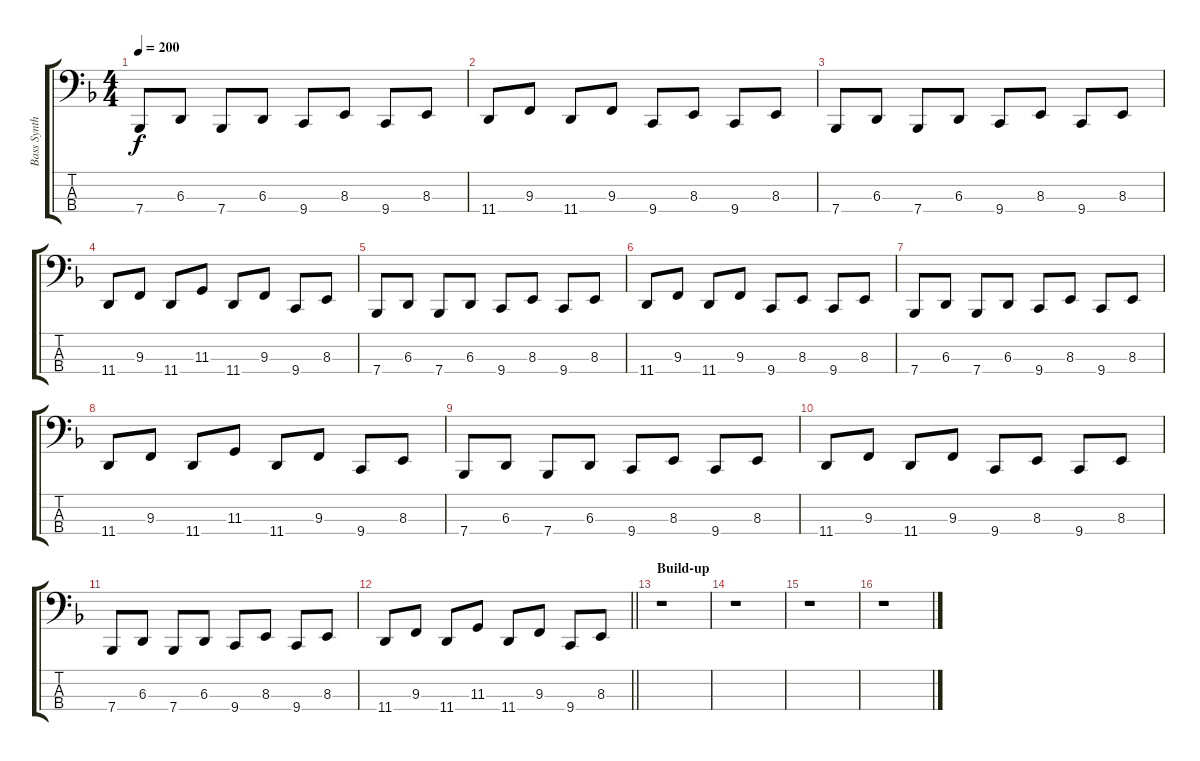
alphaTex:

\track ("Bass Synth" "Bass Synth") {instrument lead8bassandlead}
\staff {score tabs}
\tuning (Gb2 Db2 Ab1 Eb1) {hide}
\ts (4 4)
\tempo 200
\clef f4
\ks dminor
7.4.8{dy f} 6.3.8 7.4.8 6.3.8 9.4.8 8.3.8 9.4.8 8.3.8 |
11.4.8 9.3.8 11.4.8 9.3.8 9.4.8 8.3.8 9.4.8 8.3.8 |
7.4.8 6.3.8 7.4.8 6.3.8 9.4.8 8.3.8 9.4.8 8.3.8 |
11.4.8 9.3.8 11.4.8 11.3.8 11.4.8 9.3.8 9.4.8 8.3.8 |
7.4.8 6.3.8 7.4.8 6.3.8 9.4.8 8.3.8 9.4.8 8.3.8 |
11.4.8 9.3.8 11.4.8 9.3.8 9.4.8 8.3.8 9.4.8 8.3.8 |
7.4.8 6.3.8 7.4.8 6.3.8 9.4.8 8.3.8 9.4.8 8.3.8 |
11.4.8 9.3.8 11.4.8 11.3.8 11.4.8 9.3.8 9.4.8 8.3.8 |
7.4.8 6.3.8 7.4.8 6.3.8 9.4.8 8.3.8 9.4.8 8.3.8 |
11.4.8 9.3.8 11.4.8 9.3.8 9.4.8 8.3.8 9.4.8 8.3.8 |
7.4.8 6.3.8 7.4.8 6.3.8 9.4.8 8.3.8 9.4.8 8.3.8 |
\barLineRight lightlight
11.4.8 9.3.8 11.4.8 11.3.8 11.4.8 9.3.8 9.4.8 8.3.8 |
\section ("" "Build-up")
r.1 |
r.1 |
r.1 |
r.1
